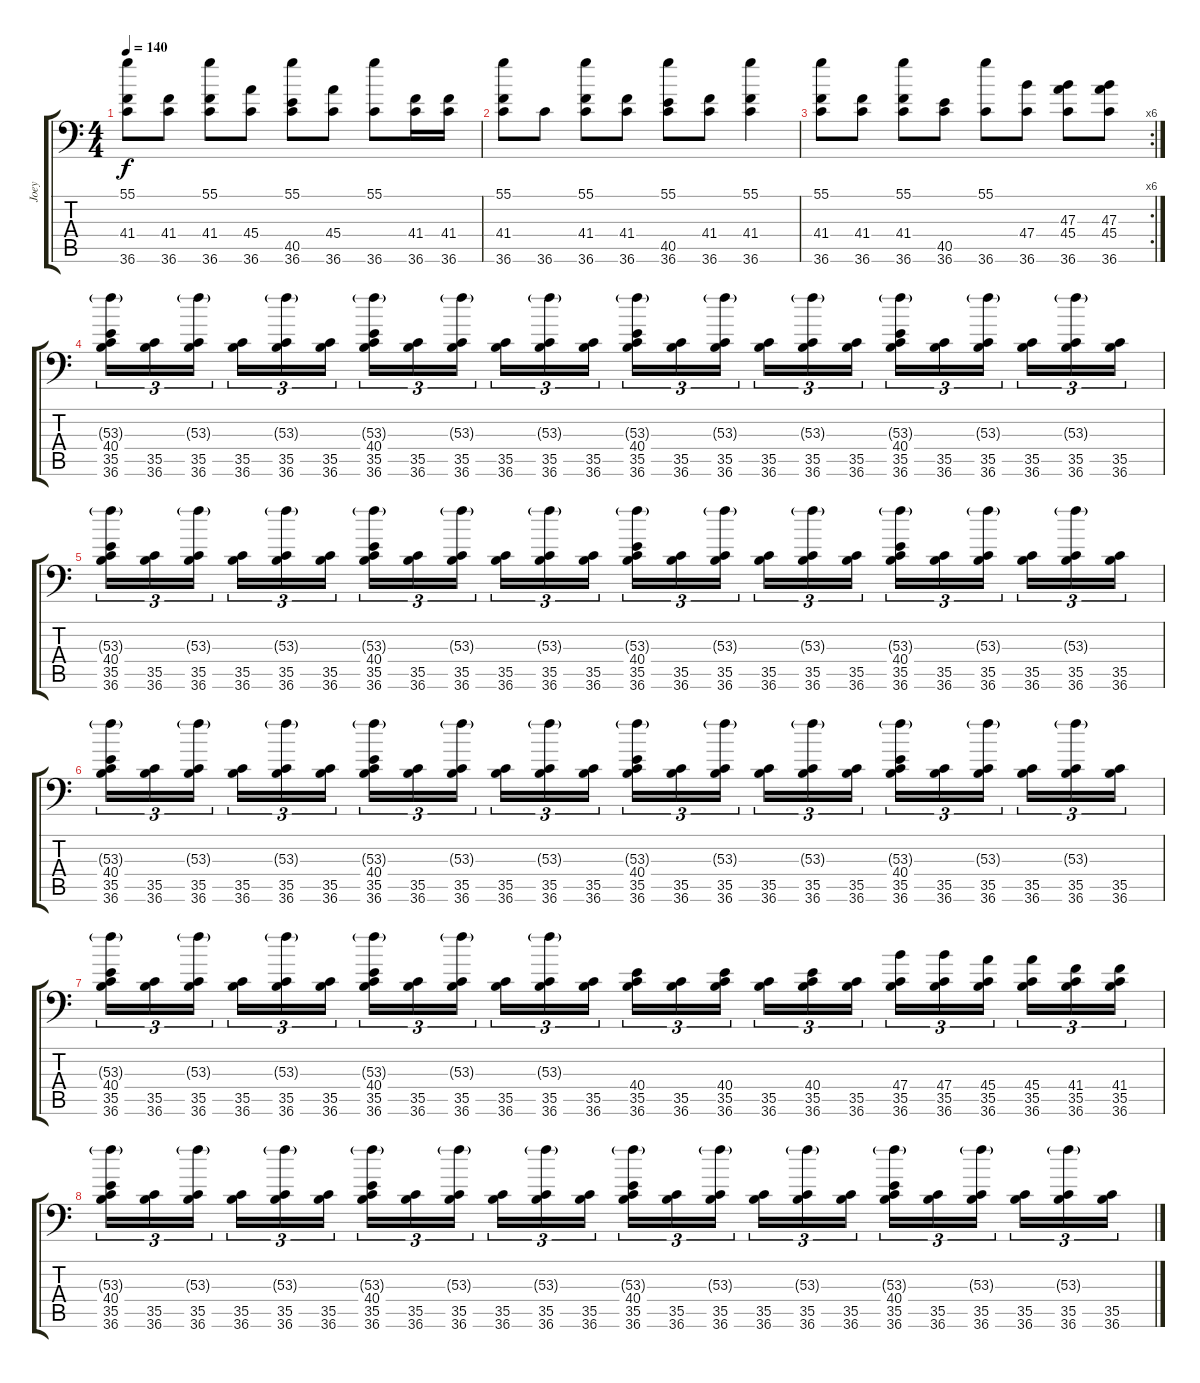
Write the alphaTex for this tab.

\track ("Joey" "Joey") {instrument acousticgrandpiano}
\staff {score tabs}
\tuning (C-1 C-1 C-1 C-1 C-1 C-1) {hide}
\ts (4 4)
\tempo 140
\clef f4
\ks c
(55.1 41.4 36.6).8{dy f} (41.4 36.6).8 (55.1 41.4 36.6).8 (45.4 36.6).8 (55.1 40.5 36.6).8 (45.4 36.6).8 (55.1 36.6).8 (41.4 36.6).16 (41.4 36.6).16 |
(55.1 41.4 36.6).8 36.6.8 (55.1 41.4 36.6).8 (41.4 36.6).8 (55.1 40.5 36.6).8 (41.4 36.6).8 (55.1 41.4 36.6).4 |
\rc 6
(55.1 41.4 36.6).8 (41.4 36.6).8 (55.1 41.4 36.6).8 (40.5 36.6).8 (55.1 36.6).8 (47.4 36.6).8 (47.3 45.4 36.6).8 (47.3 45.4 36.6).8 |
(53.3{g} 40.4 35.5 36.6).16{tu (3 2)} (35.5 36.6).16{tu (3 2)} (53.3{g} 35.5 36.6).16{tu (3 2)} (35.5 36.6).16{tu (3 2)} (53.3{g} 35.5 36.6).16{tu (3 2)} (35.5 36.6).16{tu (3 2)} (53.3{g} 40.4 35.5 36.6).16{tu (3 2)} (35.5 36.6).16{tu (3 2)} (53.3{g} 35.5 36.6).16{tu (3 2)} (35.5 36.6).16{tu (3 2)} (53.3{g} 35.5 36.6).16{tu (3 2)} (35.5 36.6).16{tu (3 2)} (53.3{g} 40.4 35.5 36.6).16{tu (3 2)} (35.5 36.6).16{tu (3 2)} (53.3{g} 35.5 36.6).16{tu (3 2)} (35.5 36.6).16{tu (3 2)} (53.3{g} 35.5 36.6).16{tu (3 2)} (35.5 36.6).16{tu (3 2)} (53.3{g} 40.4 35.5 36.6).16{tu (3 2)} (35.5 36.6).16{tu (3 2)} (53.3{g} 35.5 36.6).16{tu (3 2)} (35.5 36.6).16{tu (3 2)} (53.3{g} 35.5 36.6).16{tu (3 2)} (35.5 36.6).16{tu (3 2)} |
(53.3{g} 40.4 35.5 36.6).16{tu (3 2)} (35.5 36.6).16{tu (3 2)} (53.3{g} 35.5 36.6).16{tu (3 2)} (35.5 36.6).16{tu (3 2)} (53.3{g} 35.5 36.6).16{tu (3 2)} (35.5 36.6).16{tu (3 2)} (53.3{g} 40.4 35.5 36.6).16{tu (3 2)} (35.5 36.6).16{tu (3 2)} (53.3{g} 35.5 36.6).16{tu (3 2)} (35.5 36.6).16{tu (3 2)} (53.3{g} 35.5 36.6).16{tu (3 2)} (35.5 36.6).16{tu (3 2)} (53.3{g} 40.4 35.5 36.6).16{tu (3 2)} (35.5 36.6).16{tu (3 2)} (53.3{g} 35.5 36.6).16{tu (3 2)} (35.5 36.6).16{tu (3 2)} (53.3{g} 35.5 36.6).16{tu (3 2)} (35.5 36.6).16{tu (3 2)} (53.3{g} 40.4 35.5 36.6).16{tu (3 2)} (35.5 36.6).16{tu (3 2)} (53.3{g} 35.5 36.6).16{tu (3 2)} (35.5 36.6).16{tu (3 2)} (53.3{g} 35.5 36.6).16{tu (3 2)} (35.5 36.6).16{tu (3 2)} |
(53.3{g} 40.4 35.5 36.6).16{tu (3 2)} (35.5 36.6).16{tu (3 2)} (53.3{g} 35.5 36.6).16{tu (3 2)} (35.5 36.6).16{tu (3 2)} (53.3{g} 35.5 36.6).16{tu (3 2)} (35.5 36.6).16{tu (3 2)} (53.3{g} 40.4 35.5 36.6).16{tu (3 2)} (35.5 36.6).16{tu (3 2)} (53.3{g} 35.5 36.6).16{tu (3 2)} (35.5 36.6).16{tu (3 2)} (53.3{g} 35.5 36.6).16{tu (3 2)} (35.5 36.6).16{tu (3 2)} (53.3{g} 40.4 35.5 36.6).16{tu (3 2)} (35.5 36.6).16{tu (3 2)} (53.3{g} 35.5 36.6).16{tu (3 2)} (35.5 36.6).16{tu (3 2)} (53.3{g} 35.5 36.6).16{tu (3 2)} (35.5 36.6).16{tu (3 2)} (53.3{g} 40.4 35.5 36.6).16{tu (3 2)} (35.5 36.6).16{tu (3 2)} (53.3{g} 35.5 36.6).16{tu (3 2)} (35.5 36.6).16{tu (3 2)} (53.3{g} 35.5 36.6).16{tu (3 2)} (35.5 36.6).16{tu (3 2)} |
(53.3{g} 40.4 35.5 36.6).16{tu (3 2)} (35.5 36.6).16{tu (3 2)} (53.3{g} 35.5 36.6).16{tu (3 2)} (35.5 36.6).16{tu (3 2)} (53.3{g} 35.5 36.6).16{tu (3 2)} (35.5 36.6).16{tu (3 2)} (53.3{g} 40.4 35.5 36.6).16{tu (3 2)} (35.5 36.6).16{tu (3 2)} (53.3{g} 35.5 36.6).16{tu (3 2)} (35.5 36.6).16{tu (3 2)} (53.3{g} 35.5 36.6).16{tu (3 2)} (35.5 36.6).16{tu (3 2)} (40.4 35.5 36.6).16{tu (3 2)} (35.5 36.6).16{tu (3 2)} (40.4 35.5 36.6).16{tu (3 2)} (35.5 36.6).16{tu (3 2)} (40.4 35.5 36.6).16{tu (3 2)} (35.5 36.6).16{tu (3 2)} (47.4 35.5 36.6).16{tu (3 2)} (47.4 35.5 36.6).16{tu (3 2)} (45.4 35.5 36.6).16{tu (3 2)} (45.4 35.5 36.6).16{tu (3 2)} (41.4 35.5 36.6).16{tu (3 2)} (41.4 35.5 36.6).16{tu (3 2)} |
(53.3{g} 40.4 35.5 36.6).16{tu (3 2)} (35.5 36.6).16{tu (3 2)} (53.3{g} 35.5 36.6).16{tu (3 2)} (35.5 36.6).16{tu (3 2)} (53.3{g} 35.5 36.6).16{tu (3 2)} (35.5 36.6).16{tu (3 2)} (53.3{g} 40.4 35.5 36.6).16{tu (3 2)} (35.5 36.6).16{tu (3 2)} (53.3{g} 35.5 36.6).16{tu (3 2)} (35.5 36.6).16{tu (3 2)} (53.3{g} 35.5 36.6).16{tu (3 2)} (35.5 36.6).16{tu (3 2)} (53.3{g} 40.4 35.5 36.6).16{tu (3 2)} (35.5 36.6).16{tu (3 2)} (53.3{g} 35.5 36.6).16{tu (3 2)} (35.5 36.6).16{tu (3 2)} (53.3{g} 35.5 36.6).16{tu (3 2)} (35.5 36.6).16{tu (3 2)} (53.3{g} 40.4 35.5 36.6).16{tu (3 2)} (35.5 36.6).16{tu (3 2)} (53.3{g} 35.5 36.6).16{tu (3 2)} (35.5 36.6).16{tu (3 2)} (53.3{g} 35.5 36.6).16{tu (3 2)} (35.5 36.6).16{tu (3 2)}
